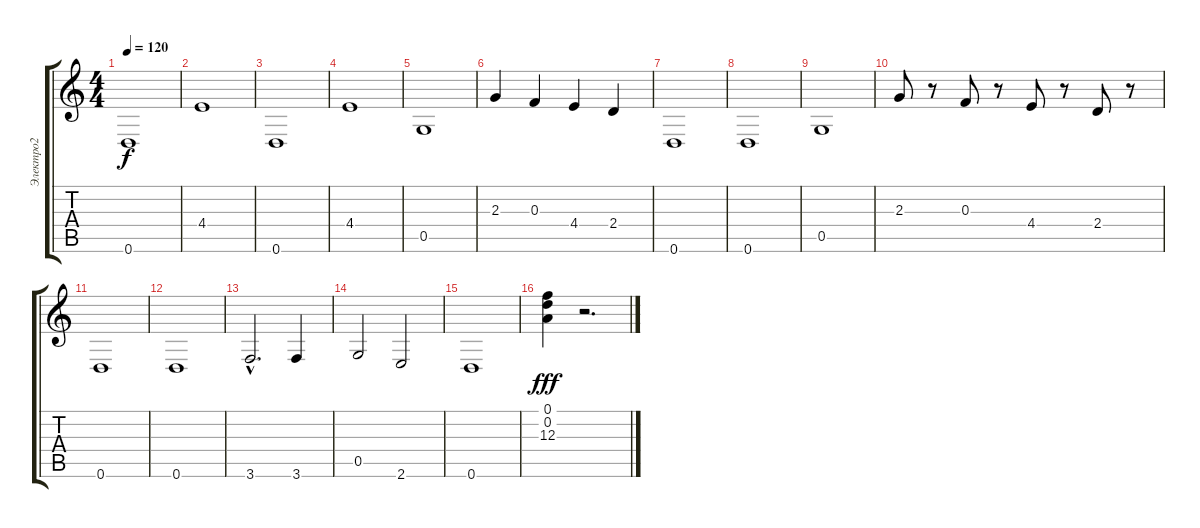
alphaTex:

\track ("Электро2" "Электро2") {instrument electricguitarjazz}
\staff {score tabs}
\tuning (D4 A3 F3 C3 G2 D2) {hide}
\ts (4 4)
\tempo 120
\clef g2
\ks c
0.6.1{dy f} |
4.4.1 |
0.6.1 |
4.4.1 |
0.5.1 |
2.3.4 0.3.4 4.4.4 2.4.4 |
0.6.1 |
0.6.1 |
0.5.1 |
2.3.8 r.8 0.3.8 r.8 4.4.8 r.8 2.4.8 r.8 |
0.6.1 |
0.6.1 |
3.6{hac}.2{d} 3.6.4 |
0.5.2 2.6.2 |
0.6.1 |
(0.1 0.2 12.3).4{dy fff} r.2{d}
